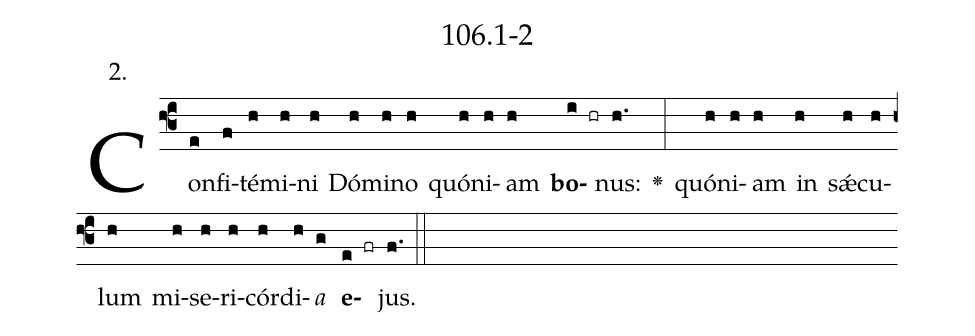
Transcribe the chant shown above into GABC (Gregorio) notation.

name: 106.1-2;
annotation: 2.;
%%
(f3)Con(e)fi(f)té(h)mi(h)ni(h) Dó(h)mi(h)no(h) quón(h)i(h)am(h) <b>bo</b>(i hr)nus:(h.) <v>\greheightstar</v>(:) quón(h)i(h)am(h) in(h) sǽ(h)cu(h)lum(h) mi(h)se(h)ri(h)cór(h)di(h)<i>a</i>(g) <b>e</b>(e fr)jus.(f.) (::)


%E(h) u(h) o(h) u(g) a(e) e.(f.) (::)
